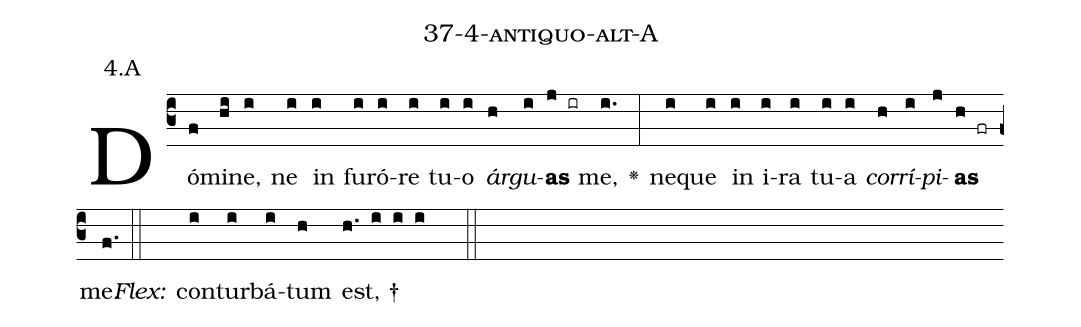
name: 37-4-antiquo-alt-A;
annotation: 4.A;
%%
(c3)Dó(f)mi(hi)ne,(i) ne(i) in(i) fu(i)ró(i)re(i) tu(i)o(i) <i>ár</i>(h)<i>gu</i>(i)<b>as</b>(j ir) me,(i.) <v>\greheightstar</v>(:) ne(i)que(i) in(i) i(i)ra(i) tu(i)a(i) <i>cor</i>(h)<i>rí</i>(i)<i>pi</i>(j)<b>as</b>(h fr) me.(f.) (::)
<i>Flex:</i>()  con(i)tur(i)bá(i)tum(h) est, †(h. i i i  ::)

%E(i) u(h) o(i) u(j) a(h) e.(f.) (::)
